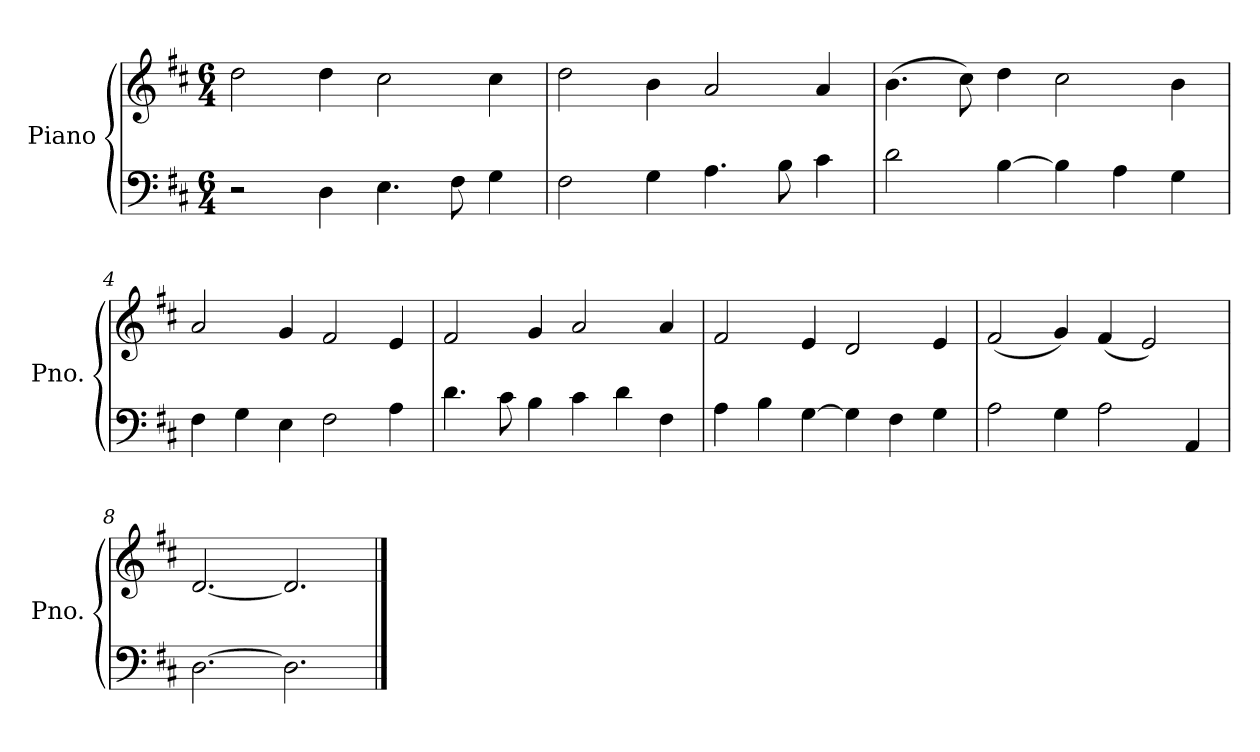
**kern	**kern
*part1	*part1
*staff2	*staff1
*I"Piano	*
*I'Pno.	*
*clefF4	*clefG2
*k[f#c#]	*k[f#c#]
*M6/4	*M6/4
=1	=1
2r	2dd\
4D\	4dd\
4.E\	2cc#\
8F#\	.
4G\	4cc#\
=2	=2
2F#\	2dd\
4G\	4b\
4.A\	2a/
8B\	.
4c#\	4a/
=3	=3
2d\	(>4.b\
.	8cc#\)
[4B\	4dd\
4B\]	2cc#\
4A\	.
4G\	4b\
=4	=4
4F#\	2a/
4G\	.
4E\	4g/
2F#\	2f#/
4A\	4e/
=5	=5
4.d\	2f#/
8c#\	.
4B\	4g/
4c#\	2a/
4d\	.
4F#\	4a/
!!LO:LB:g=z
=6	=6
4A\	2f#/
4B\	.
[4G\	4e/
4G\]	2d/
4F#\	.
4G\	4e/
=7	=7
2A\	(<2f#/
4G\	4g/)
2A\	(<4f#/
.	2e/)
4AA/	.
=8	=8
[2.D\	[2.d/
2.D\]	2.d/]
==	==
*-	*-
